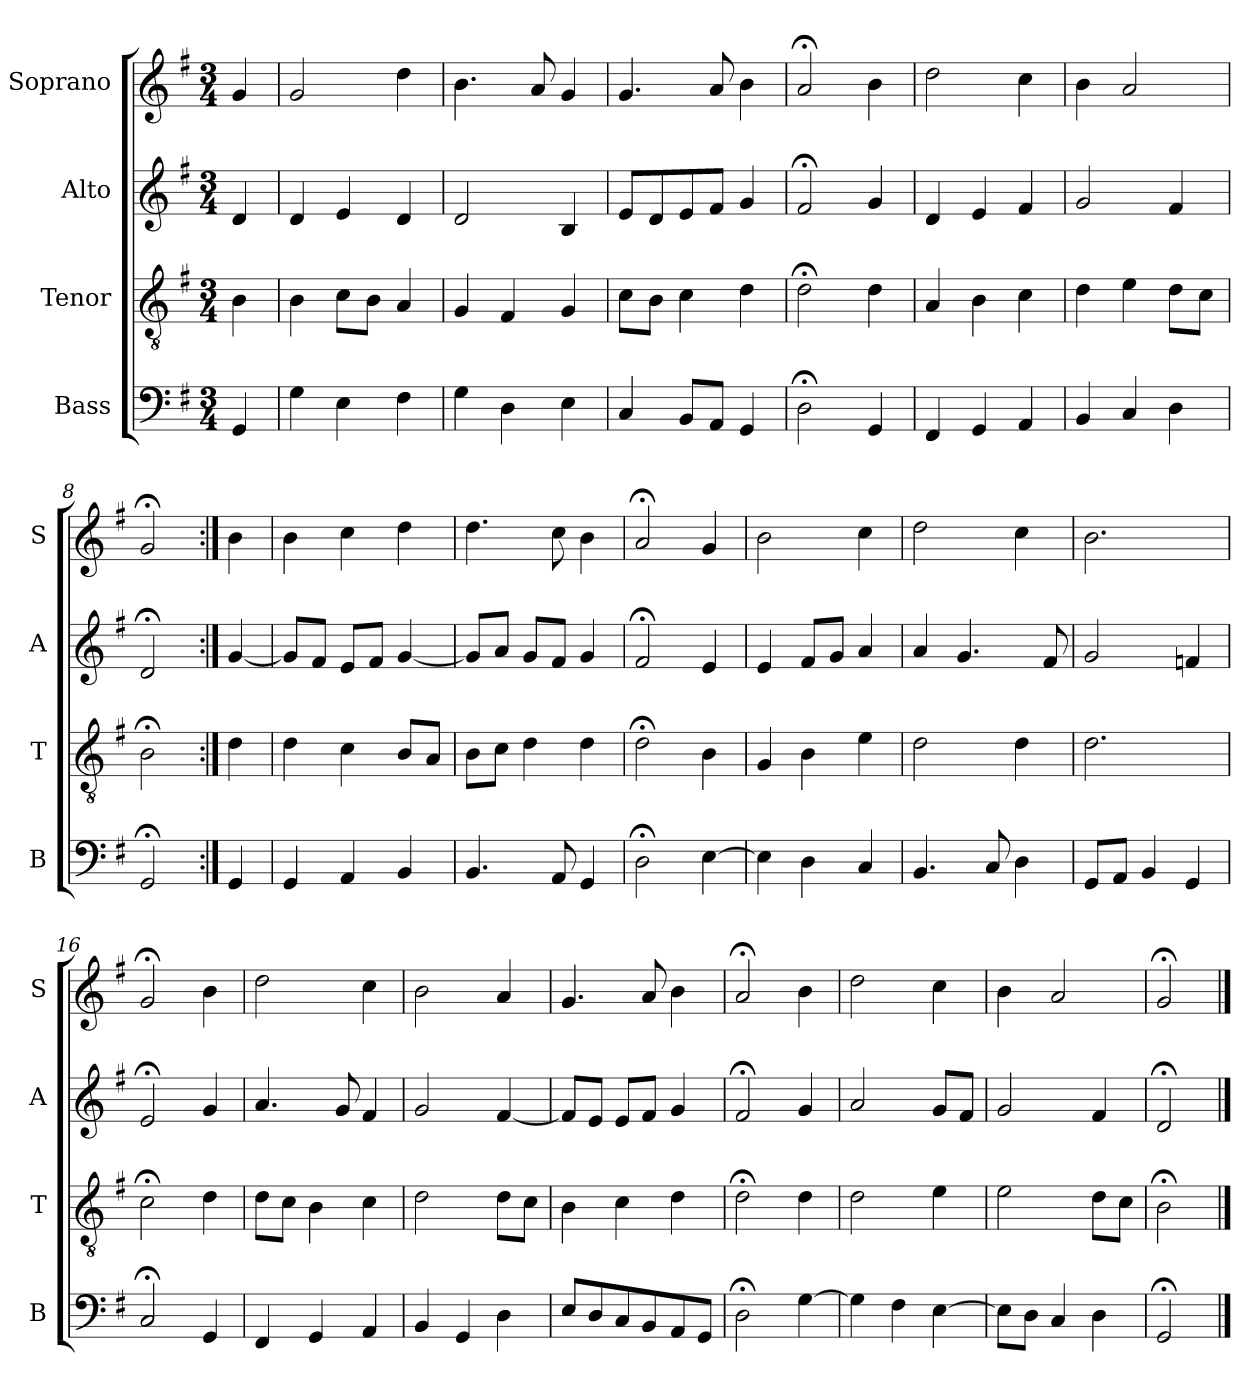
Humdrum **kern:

**kern	**kern	**kern	**kern
*part4	*part3	*part2	*part1
*staff4	*staff3	*staff2	*staff1
*I"Bass	*I"Tenor	*I"Alto	*I"Soprano
*I'B	*I'T	*I'A	*I'S
*clefF4	*clefGv2	*clefG2	*clefG2
*k[f#]	*k[f#]	*k[f#]	*k[f#]
*G:	*G:	*G:	*G:
*M3/4	*M3/4	*M3/4	*M3/4
*MM100	*MM100	*MM100	*MM100
=1	=1	=1	=1
4GG/	4B\	4d/	4g/
=2	=2	=2	=2
4G\	4B\	4d/	2g/
4E\	8c\L	4e/	.
.	8B\J	.	.
4F#\	4A/	4d/	4dd\
=3	=3	=3	=3
4G\	4G/	2d/	4.b\
4D\	4F#/	.	.
.	.	.	8a/
4E\	4G/	4B/	4g/
=4	=4	=4	=4
4C/	8c\L	8e/L	4.g/
.	8B\J	8d/	.
8BB/L	4c\	8e/	.
8AA/J	.	8f#/J	8a/
4GG/	4d\	4g/	4b\
=5	=5	=5	=5
2D;\	2d;\	2f#;/	2a;/
4GG/	4d\	4g/	4b\
=6	=6	=6	=6
4FF#/	4A/	4d/	2dd\
4GG/	4B\	4e/	.
4AA/	4c\	4f#/	4cc\
=7	=7	=7	=7
4BB/	4d\	2g/	4b\
4C/	4e\	.	2a/
4D\	8d\L	4f#/	.
.	8c\J	.	.
=8	=8	=8	=8
2GG;/	2B;\	2d;/	2g;/
=9:|!	=9:|!	=9:|!	=9:|!
4GG/	4d\	[4g/	4b\
=10	=10	=10	=10
4GG/	4d\	8g/L]	4b\
.	.	8f#/J	.
4AA/	4c\	8e/L	4cc\
.	.	8f#/J	.
4BB/	8B/L	[4g/	4dd\
.	8A/J	.	.
=11	=11	=11	=11
4.BB/	8B\L	8g/L]	4.dd\
.	8c\J	8a/J	.
.	4d\	8g/L	.
8AA/	.	8f#/J	8cc\
4GG/	4d\	4g/	4b\
=12	=12	=12	=12
2D;\	2d;\	2f#;/	2a;/
[4E\	4B\	4e/	4g/
=13	=13	=13	=13
4E\]	4G/	4e/	2b\
4D\	4B\	8f#/L	.
.	.	8g/J	.
4C/	4e\	4a/	4cc\
=14	=14	=14	=14
4.BB/	2d\	4a/	2dd\
.	.	4.g/	.
8C/	.	.	.
4D\	4d\	.	4cc\
.	.	8f#/	.
=15	=15	=15	=15
8GG/L	2.d\	2g/	2.b\
8AA/J	.	.	.
4BB/	.	.	.
4GG/	.	4fn/	.
=16	=16	=16	=16
2C;/	2c;\	2e;/	2g;/
4GG/	4d\	4g/	4b\
=17	=17	=17	=17
4FF#/	8d\L	4.a/	2dd\
.	8c\J	.	.
4GG/	4B\	.	.
.	.	8g/	.
4AA/	4c\	4f#/	4cc\
=18	=18	=18	=18
4BB/	2d\	2g/	2b\
4GG/	.	.	.
4D\	8d\L	[4f#/	4a/
.	8c\J	.	.
=19	=19	=19	=19
8E/L	4B\	8f#/L]	4.g/
8D/	.	8e/J	.
8C/	4c\	8e/L	.
8BB/	.	8f#/J	8a/
8AA/	4d\	4g/	4b\
8GG/J	.	.	.
=20	=20	=20	=20
2D;\	2d;\	2f#;/	2a;/
[4G\	4d\	4g/	4b\
=21	=21	=21	=21
4G\]	2d\	2a/	2dd\
4F#\	.	.	.
[4E\	4e\	8g/L	4cc\
.	.	8f#/J	.
=22	=22	=22	=22
8E\L]	2e\	2g/	4b\
8D\J	.	.	.
4C/	.	.	2a/
4D\	8d\L	4f#/	.
.	8c\J	.	.
=23	=23	=23	=23
2GG;/	2B;\	2d;/	2g;/
==	==	==	==
*-	*-	*-	*-
